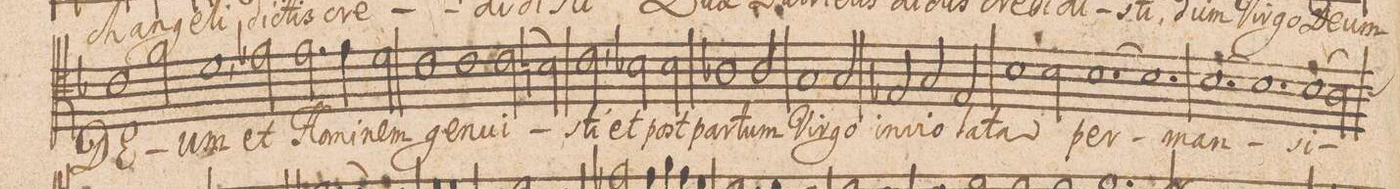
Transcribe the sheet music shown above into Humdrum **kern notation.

**kern	**text
*I"TENOR.	*
*clefC4	*
*k[b-]	*
*M3/2	*
1c	DE-
2f\	.
=43-	=43-
1d,	-um
2e-X\	et
=44-	=44-
2.e-\	Ho-
4e-\	-mi-
2d\	-nem
=45-	=45-
1c	ge-
1c\	-nu-
=46-	=46-
(>2c\	-i-
2Bn\)	.
=47-	=47-
2c,\	-sti
2B-X\	et
2B-\	post
=48-	=48-
1A-X	par-
2A-/	-tum
=49-	=49-
1G	Vir-
2G/	-go
=50-	=50-
2E-X/	in-
2G/	-vi-
2E-/	-o-
=51-	=51-
1B-	-la-
2B-\	-ta
=52-	=52-
[>1.B-	per-
=53-	=53-
1.B-]	.
=54-	=54-
[>1.B-	-man-
=55-	=55-
1.B-]	.
=56-	=56-
(>1B-	-si-
2Any\)	.
*custos:B	*
=57-	=57-
*-	*-
